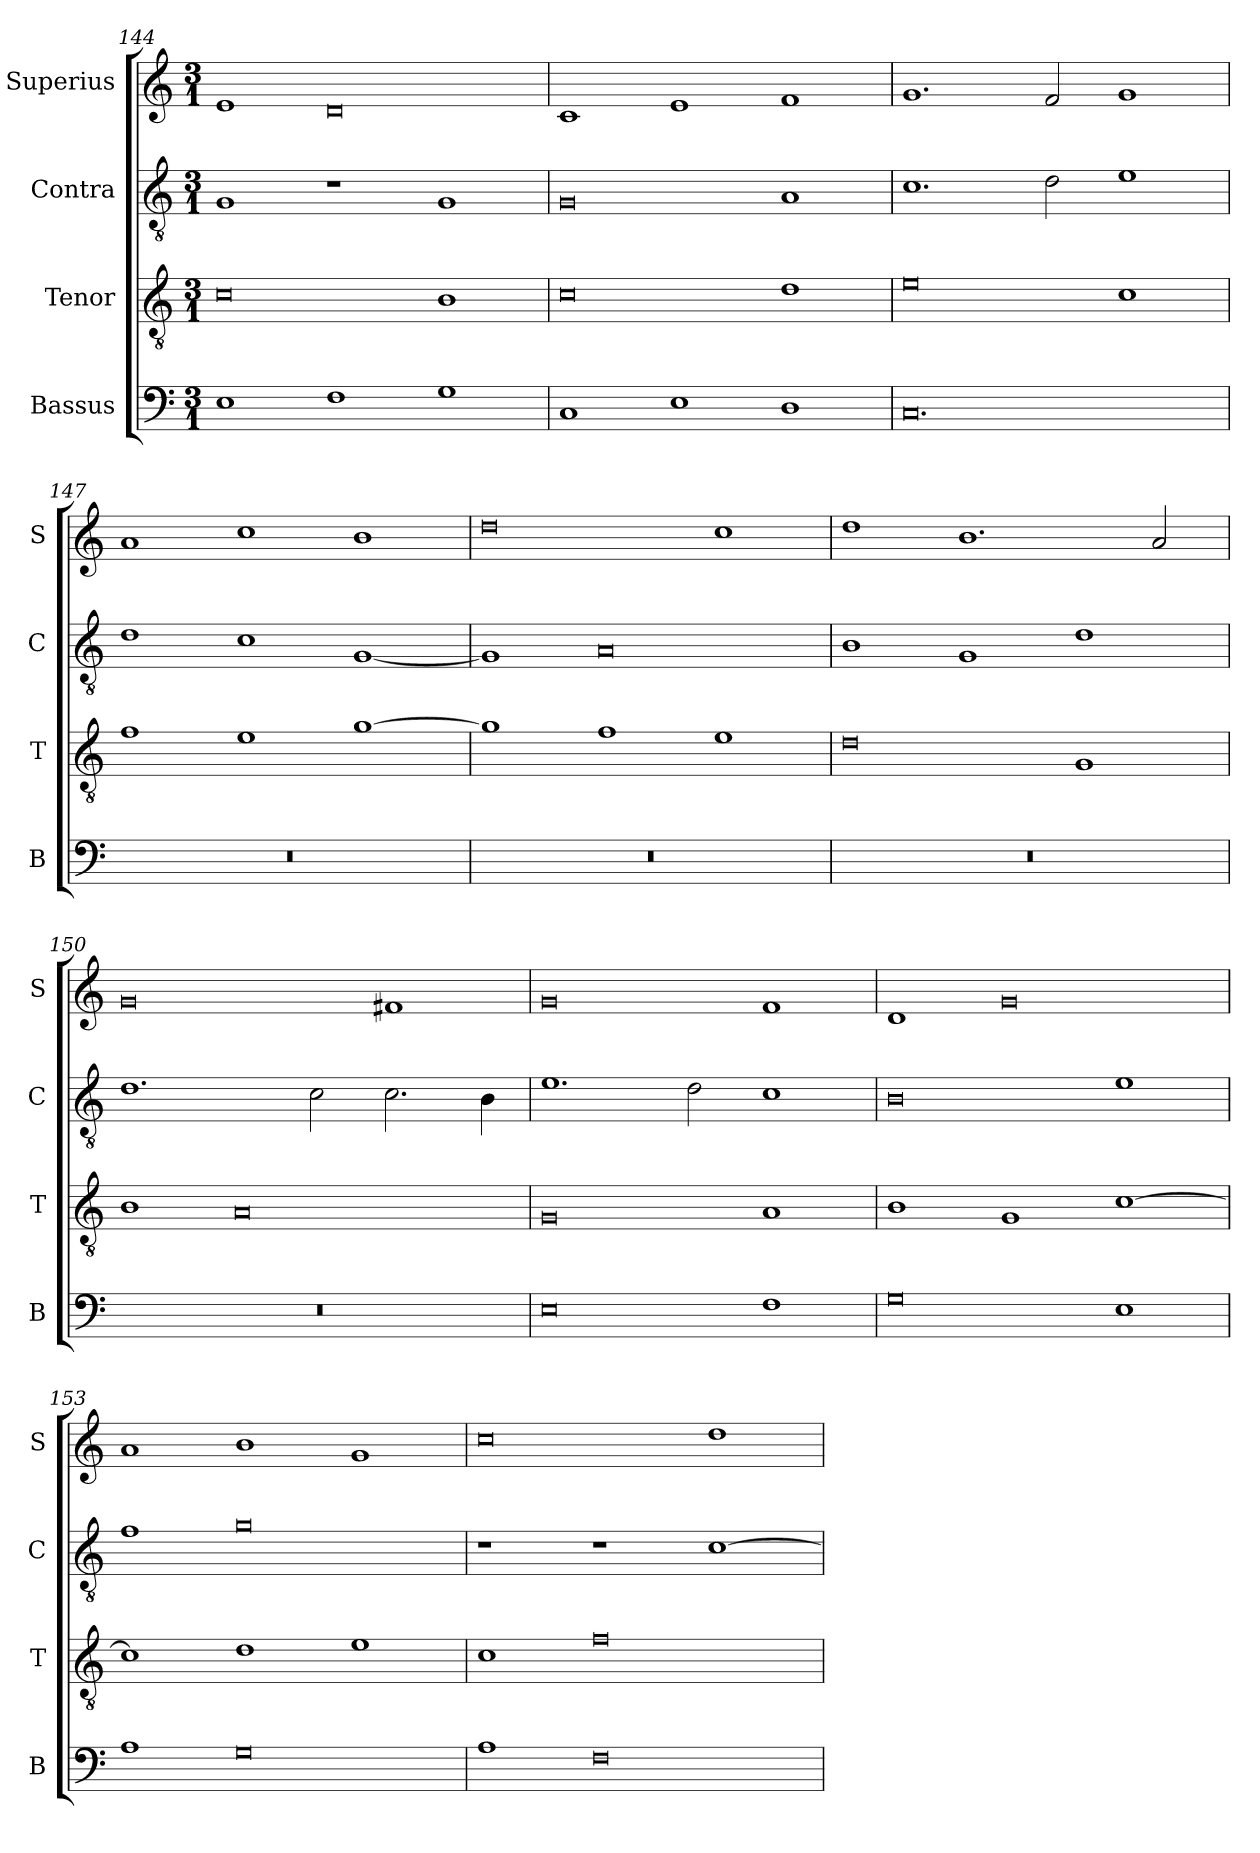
**kern	**kern	**kern	**kern
*part4	*part3	*part2	*part1
*staff4	*staff3	*staff2	*staff1
*I"Bassus	*I"Tenor	*I"Contra	*I"Superius
*I'B	*I'T	*I'C	*I'S
*clefF4	*clefGv2	*clefGv2	*clefG2
*k[]	*k[]	*k[]	*k[]
*M3/1	*M3/1	*M3/1	*M3/1
=144	=144	=144	=144
1E	0c	1G	1e
1F	.	1r	0d
1G	1B	1G	.
=145	=145	=145	=145
1C	0c	0G	1c
1E	.	.	1e
1D	1d	1A	1f
=146	=146	=146	=146
0.C	0e	1.c	1.g
.	.	2d\	2f/
.	1c	1e	1g
=147	=147	=147	=147
0.r	1f	1d	1a
.	1e	1c	1cc
.	[1g	[1G	1b
=148	=148	=148	=148
0.r	1g]	1G]	0dd
.	1f	0A	.
.	1e	.	1cc
=149	=149	=149	=149
0.r	0d	1B	1dd
.	.	1G	1.b
.	1G	1d	.
.	.	.	2a/
=150	=150	=150	=150
0.r	1B	1.d	0g
.	0A	.	.
.	.	2c\	.
.	.	2.c\	1f#X
.	.	4B\	.
=151	=151	=151	=151
0E	0G	1.e	0g
.	.	2d\	.
1F	1A	1c	1f
=152	=152	=152	=152
0G	1B	0B	1d
.	1G	.	0g
1E	[1c	1e	.
=153	=153	=153	=153
1A	1c]	1f	1a
0G	1d	0g	1b
.	1e	.	1g
=154	=154	=154	=154
1A	1c	1r	0cc
0F	0f	1r	.
.	.	[1c	1dd
=	=	=	=
*-	*-	*-	*-
